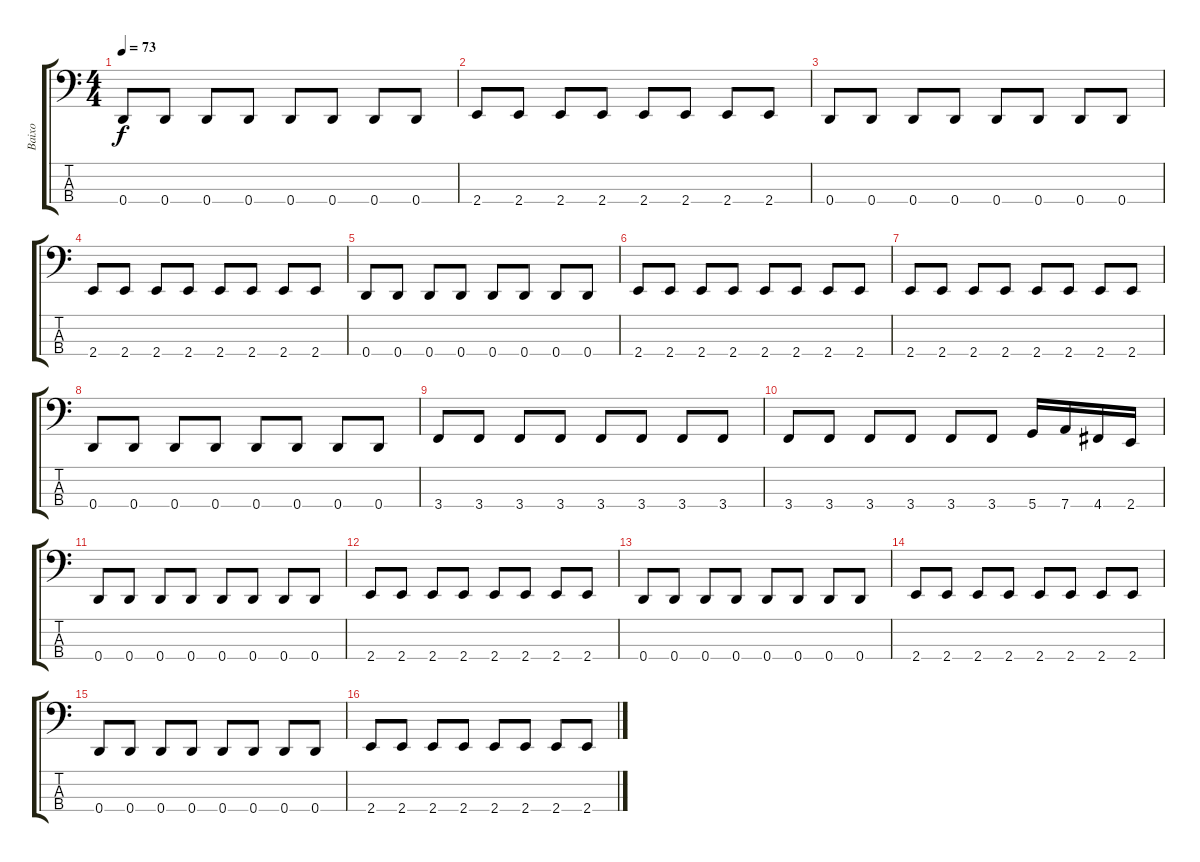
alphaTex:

\track ("Baixo" "Baixo") {instrument electricbasspick}
\staff {score tabs}
\tuning (G2 D2 A1 D1) {hide}
\ts (4 4)
\tempo 73
\clef f4
\ks c
0.4.8{dy f} 0.4.8 0.4.8 0.4.8 0.4.8 0.4.8 0.4.8 0.4.8 |
2.4.8 2.4.8 2.4.8 2.4.8 2.4.8 2.4.8 2.4.8 2.4.8 |
0.4.8 0.4.8 0.4.8 0.4.8 0.4.8 0.4.8 0.4.8 0.4.8 |
2.4.8 2.4.8 2.4.8 2.4.8 2.4.8 2.4.8 2.4.8 2.4.8 |
0.4.8 0.4.8 0.4.8 0.4.8 0.4.8 0.4.8 0.4.8 0.4.8 |
2.4.8 2.4.8 2.4.8 2.4.8 2.4.8 2.4.8 2.4.8 2.4.8 |
2.4.8 2.4.8 2.4.8 2.4.8 2.4.8 2.4.8 2.4.8 2.4.8 |
0.4.8 0.4.8 0.4.8 0.4.8 0.4.8 0.4.8 0.4.8 0.4.8 |
3.4.8 3.4.8 3.4.8 3.4.8 3.4.8 3.4.8 3.4.8 3.4.8 |
3.4.8 3.4.8 3.4.8 3.4.8 3.4.8 3.4.8 5.4.16 7.4.16 4.4.16 2.4.16 |
0.4.8 0.4.8 0.4.8 0.4.8 0.4.8 0.4.8 0.4.8 0.4.8 |
2.4.8 2.4.8 2.4.8 2.4.8 2.4.8 2.4.8 2.4.8 2.4.8 |
0.4.8 0.4.8 0.4.8 0.4.8 0.4.8 0.4.8 0.4.8 0.4.8 |
2.4.8 2.4.8 2.4.8 2.4.8 2.4.8 2.4.8 2.4.8 2.4.8 |
0.4.8 0.4.8 0.4.8 0.4.8 0.4.8 0.4.8 0.4.8 0.4.8 |
2.4.8 2.4.8 2.4.8 2.4.8 2.4.8 2.4.8 2.4.8 2.4.8
